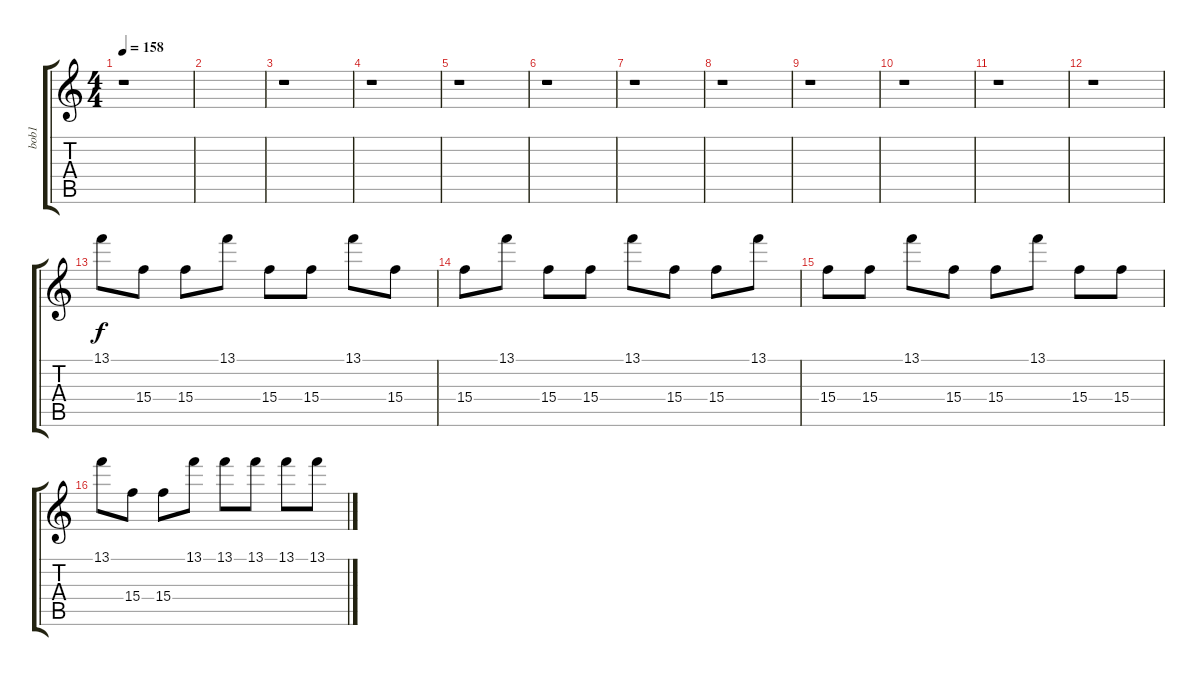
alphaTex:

\track ("bob1" "bob1") {instrument distortionguitar}
\staff {score tabs}
\tuning (E4 B3 G3 D3 A2 E2) {hide}
\ts (4 4)
\tempo 158
\clef g2
\ks c
r.1{dy f} |
|
r.1 |
r.1 |
r.1 |
r.1 |
r.1 |
r.1 |
r.1 |
r.1 |
r.1 |
r.1 |
13.1.8 15.4.8 15.4.8 13.1.8 15.4.8 15.4.8 13.1.8 15.4.8 |
15.4.8 13.1.8 15.4.8 15.4.8 13.1.8 15.4.8 15.4.8 13.1.8 |
15.4.8 15.4.8 13.1.8 15.4.8 15.4.8 13.1.8 15.4.8 15.4.8 |
13.1.8 15.4.8 15.4.8 13.1.8 13.1.8 13.1.8 13.1.8 13.1.8
